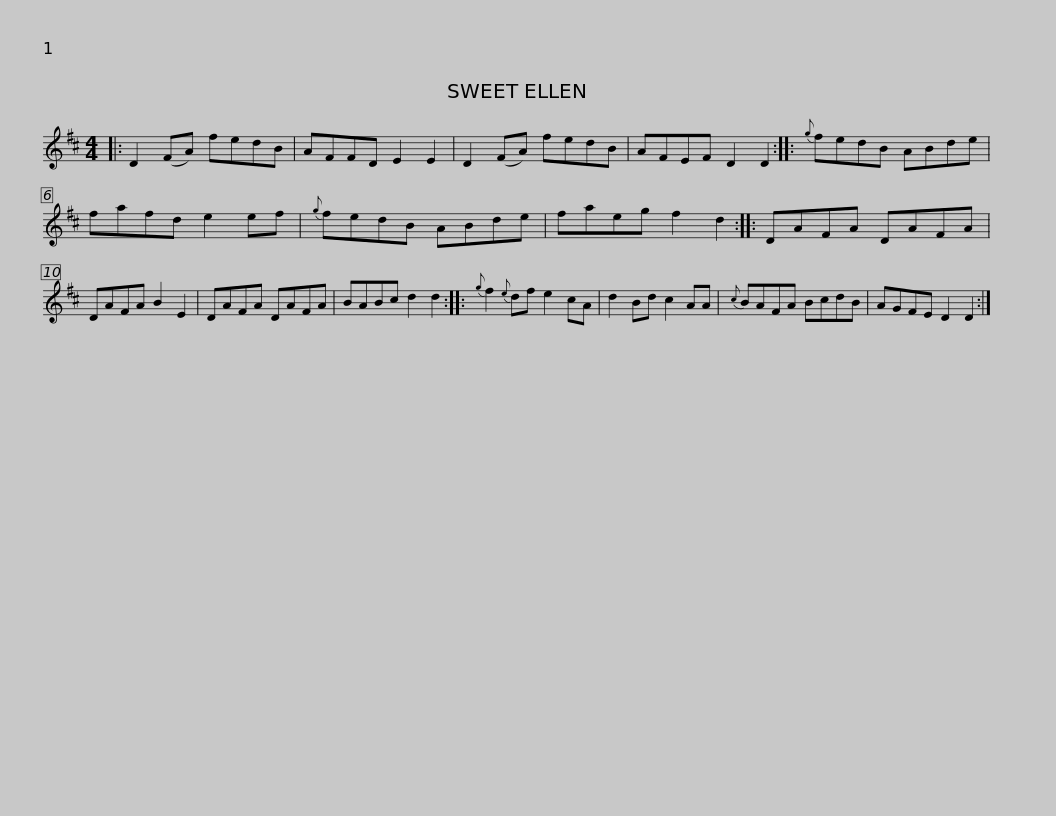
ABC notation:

X:1
L:1/8
M:4/4
I:linebreak $
K:D
V:1 treble
V:1
|: D2 (FA) fedB | AFFD E2 E2 | D2 (FA) fedB | AFEF D2 D2 ::{g} fedB ABde | %5
 fafd e2 ef |${g} fedB ABde | faeg f2 d2 :: DAFA DAFA | DAFA B2 E2 | %10
 DAFA DAFA | BABc d2 d2 ::${g} f2{e} df e2 cA | d2 Bd c2 AA |{c} BAFA BcdB | %15
 AGFE D2 D2 :| %16
